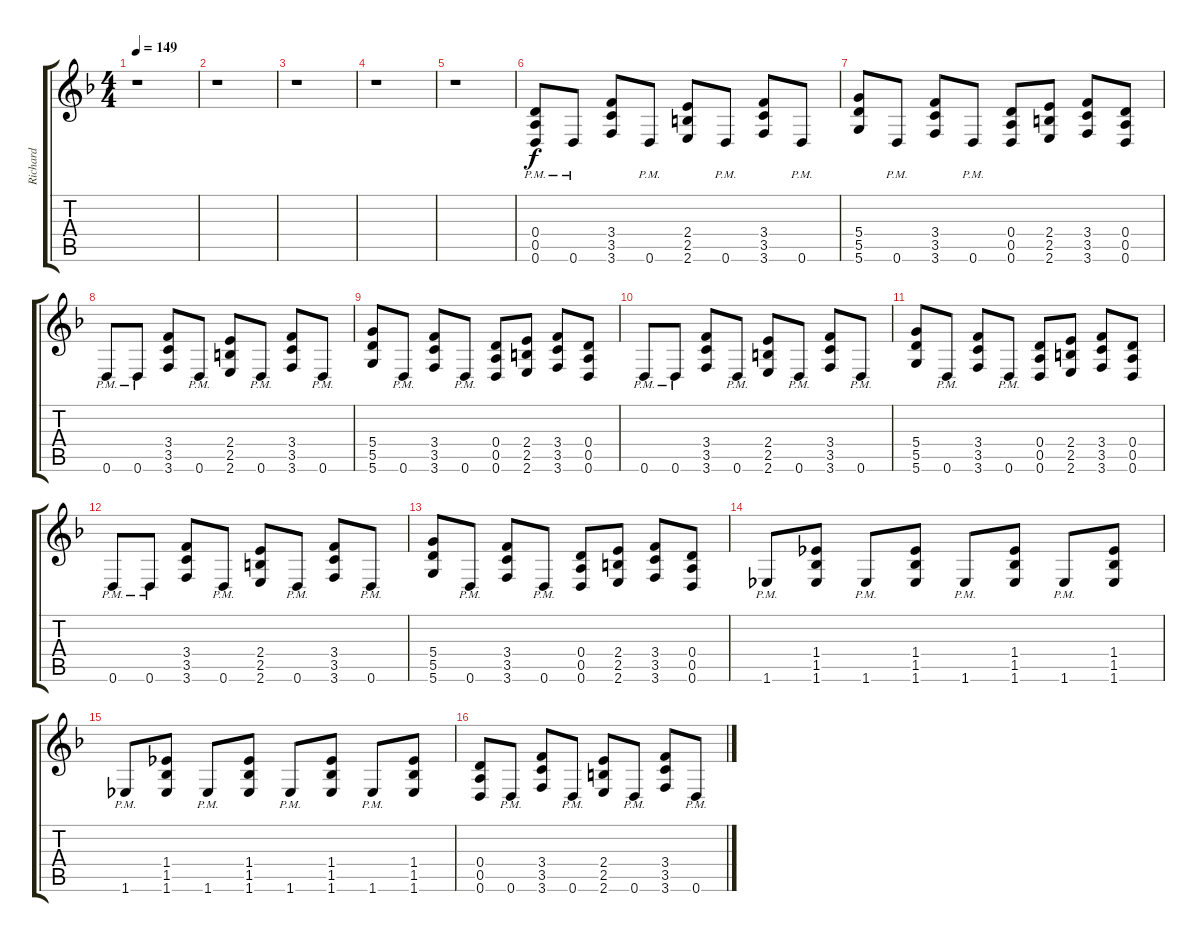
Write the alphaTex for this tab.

\track ("Richard" "Richard") {instrument distortionguitar}
\staff {score tabs}
\tuning (E4 B3 G3 D3 A2 D2) {hide}
\ts (4 4)
\tempo 149
\clef g2
\ks dminor
r.1{dy f} |
r.1 |
r.1 |
r.1 |
r.1 |
(0.4 0.5 0.6{pm}).8{volume 16 balance 0} 0.6{pm}.8 (3.4 3.5 3.6).8 0.6{pm}.8 (2.4 2.5 2.6).8 0.6{pm}.8 (3.4 3.5 3.6).8 0.6{pm}.8 |
(5.4 5.5 5.6).8 0.6{pm}.8 (3.4 3.5 3.6).8 0.6{pm}.8 (0.4 0.5 0.6).8 (2.4 2.5 2.6).8 (3.4 3.5 3.6).8 (0.4 0.5 0.6).8 |
0.6{pm}.8 0.6{pm}.8 (3.4 3.5 3.6).8 0.6{pm}.8 (2.4 2.5 2.6).8 0.6{pm}.8 (3.4 3.5 3.6).8 0.6{pm}.8 |
(5.4 5.5 5.6).8 0.6{pm}.8 (3.4 3.5 3.6).8 0.6{pm}.8 (0.4 0.5 0.6).8 (2.4 2.5 2.6).8 (3.4 3.5 3.6).8 (0.4 0.5 0.6).8 |
0.6{pm}.8 0.6{pm}.8 (3.4 3.5 3.6).8 0.6{pm}.8 (2.4 2.5 2.6).8 0.6{pm}.8 (3.4 3.5 3.6).8 0.6{pm}.8 |
(5.4 5.5 5.6).8 0.6{pm}.8 (3.4 3.5 3.6).8 0.6{pm}.8 (0.4 0.5 0.6).8 (2.4 2.5 2.6).8 (3.4 3.5 3.6).8 (0.4 0.5 0.6).8 |
0.6{pm}.8 0.6{pm}.8 (3.4 3.5 3.6).8 0.6{pm}.8 (2.4 2.5 2.6).8 0.6{pm}.8 (3.4 3.5 3.6).8 0.6{pm}.8 |
(5.4 5.5 5.6).8 0.6{pm}.8 (3.4 3.5 3.6).8 0.6{pm}.8 (0.4 0.5 0.6).8 (2.4 2.5 2.6).8 (3.4 3.5 3.6).8 (0.4 0.5 0.6).8 |
1.6{pm}.8{volume 16 balance 0} (1.4 1.5 1.6).8 1.6{pm}.8 (1.4 1.5 1.6).8 1.6{pm}.8 (1.4 1.5 1.6).8 1.6{pm}.8 (1.4 1.5 1.6).8 |
1.6{pm}.8 (1.4 1.5 1.6).8 1.6{pm}.8 (1.4 1.5 1.6).8 1.6{pm}.8 (1.4 1.5 1.6).8 1.6{pm}.8 (1.4 1.5 1.6).8 |
(0.4 0.5 0.6).8 0.6{pm}.8 (3.4 3.5 3.6).8 0.6{pm}.8 (2.4 2.5 2.6).8 0.6{pm}.8 (3.4 3.5 3.6).8 0.6{pm}.8
